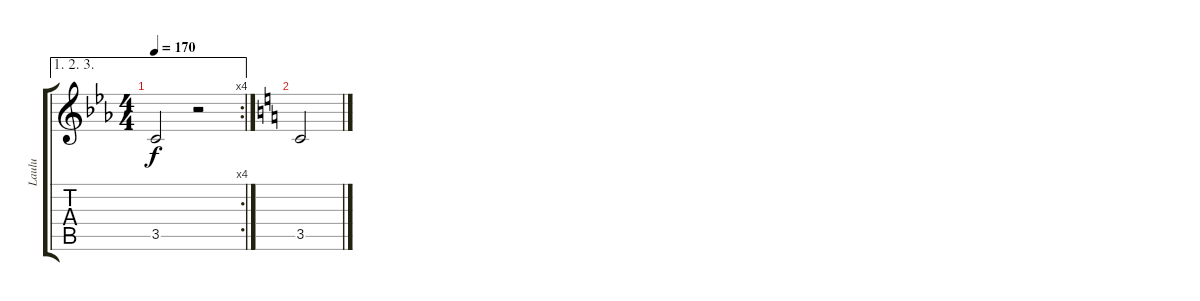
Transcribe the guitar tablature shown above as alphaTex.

\track ("Laulu" "Laulu") {instrument distortionguitar}
\staff {score tabs}
\tuning (E4 B3 G3 D3 A2 E2) {hide}
\ae (1 2 3)
\rc 4
\ts (4 4)
\tempo 170
\clef g2
\ks eb
3.5.2{dy f} r.2 |
\ks c
3.5.2
